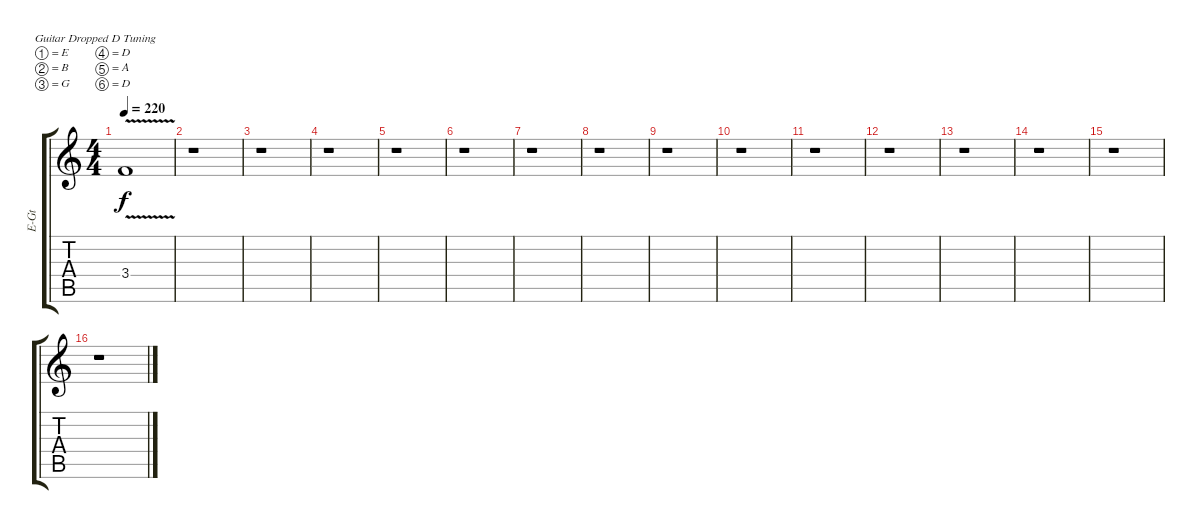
\bracketExtendMode groupsimilarinstruments
\otherSystemsTrackNameOrientation horizontal
\track ("Lead guitar" "E-Gt") {instrument overdrivenguitar}
\staff {score tabs}
\tuning (E4 B3 G3 D3 A2 D2)
\ts (4 4)
\tempo 220
\clef g2
\ks c
3.4{v t}.1{dy f beam Up} |
r.1{beam Down} |
r.1{beam Down} |
r.1{beam Down} |
r.1{beam Down} |
r.1{beam Down} |
r.1{beam Down} |
r.1{beam Down} |
r.1{beam Down} |
r.1{beam Down} |
r.1{beam Down} |
r.1{beam Down} |
r.1{beam Down} |
r.1{beam Down} |
r.1{beam Down} |
r.1{beam Down}
